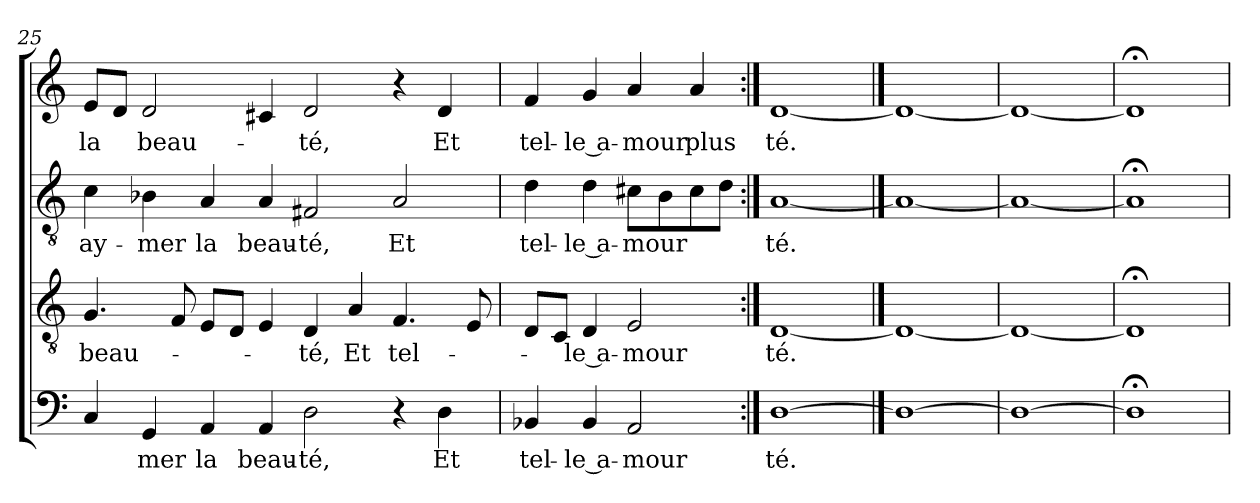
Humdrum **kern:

**kern	**text	**kern	**text	**kern	**text	**kern	**text
*part4	*part4	*part3	*part3	*part2	*part2	*part1	*part1
*staff4	*staff4	*staff3	*staff3	*staff2	*staff2	*staff1	*staff1
*clefF4	*	*clefGv2	*	*clefGv2	*	*clefG2	*
*k[]	*	*k[]	*	*k[]	*	*k[]	*
=25	=25	=25	=25	=25	=25	=25	=25
4C	.	4.G	beau-	4c	ay-	8eL	la
.	.	.	.	.	.	8dJ	.
4GG	-mer	.	.	4B-X	-mer	2d	beau-
.	.	8F	.	.	.	.	.
4AA	la	8EL	.	4A	la	.	.
.	.	8DJ	.	.	.	.	.
4AA	beau-	4E	.	4A	beau-	4c#X	.
2D	-té,	4D	-té,	2F#X	-té,	2d	-té,
.	.	4A	Et	.	.	.	.
4r	.	4.F	tel-	2A	Et	4r	.
4D	Et	.	.	.	.	4d	Et
.	.	8E	.	.	.	.	.
=26	=26	=26	=26	=26	=26	=26	=26
4BB-X	tel-	8DL	.	4d	tel-	4f	tel-
.	.	8CJ	.	.	.	.	.
4BB-	-le a-	4D	-le a-	4d	-le a-	4g	-le a-
2AA	-mour	2E	-mour	8c#XL	-mour	4a	-mour
.	.	.	.	8B	.	.	.
.	.	.	.	8c#	.	4a	plus
.	.	.	.	8dJ	.	.	.
=27:|!	=27:|!	=27:|!	=27:|!	=27:|!	=27:|!	=27:|!	=27:|!
[1D	- té.	[1D	- té.	[1A	- té.	[1d	- té.
==28	==28	==28	==28	==28	==28	==28	==28
1D_	.	1D_	.	1A_	.	1d_	.
=29	=29	=29	=29	=29	=29	=29	=29
1D_	.	1D_	.	1A_	.	1d_	.
=30	=30	=30	=30	=30	=30	=30	=30
1D;<]	.	1D;<]	.	1A;<]	.	1d;<]	.
=	=	=	=	=	=	=	=
*-	*-	*-	*-	*-	*-	*-	*-
